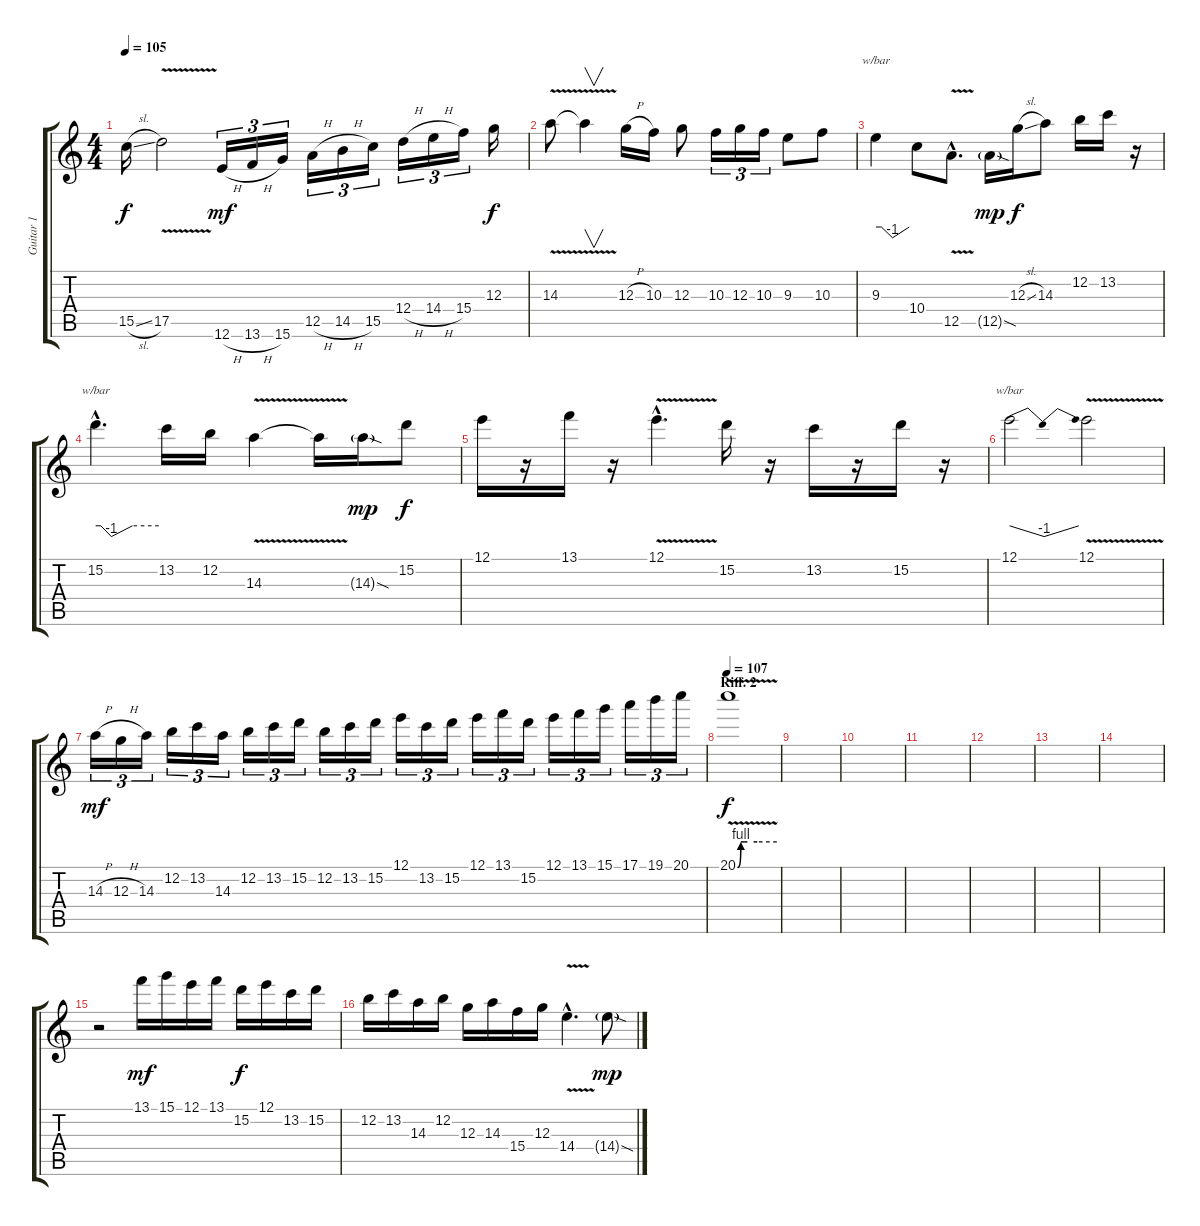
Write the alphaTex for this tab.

\track ("Guitar 1" "Guitar 1") {instrument overdrivenguitar}
\staff {score tabs}
\tuning (E4 B3 G3 D3 A2 E2) {hide}
\ts (4 4)
\tempo 105
\clef g2
\ks c
15.5{sl}.16{dy f} 17.5{v}.2 12.6{h}.16{tu (3 2) dy mf} 13.6{h}.16{tu (3 2)} 15.6.16{tu (3 2)} 12.5{h}.16{tu (3 2)} 14.5{h}.16{tu (3 2)} 15.5.16{tu (3 2)} 12.4{h}.16{tu (3 2)} 14.4{h}.16{tu (3 2)} 15.4.16{tu (3 2)} 12.3.16{dy f} |
14.3{v}.8 14.3{t}.4{v} 12.3{h}.16 10.3.16 12.3.8 10.3.16{tu (3 2)} 12.3.16{tu (3 2)} 10.3.16{tu (3 2)} 9.3.8 10.3.8 |
9.3.4{tbe (custom default 0 0 10 0 30 -4 60 0)} 10.4.8 12.5{v hac}.8{d} 12.5{sod g}.16{dy mp} 12.3{sl}.16{dy f} 14.3.8 12.2.16 13.2.16 r.16 |
15.2{hac}.4{d tbe (custom default 0 0 5 0 15 -4 35 0 60 0)} 13.2.16 12.2.16 14.3{v}.4 14.3{t}.16 14.3{sod g}.16{dy mp} 15.2.8{dy f} |
12.1.16 r.16 13.1.16 r.16 12.1{v hac}.4{d} 15.2.16 r.16 13.2.16 r.16 15.2.16 r.16 |
12.1.2{tbe (dip default 0 0 30 -4 60 0) volume 10} 12.1{v}.2 |
14.3{h}.16{tu (3 2) dy mf} 12.3{h}.16{tu (3 2)} 14.3.16{tu (3 2)} 12.2.16{tu (3 2)} 13.2.16{tu (3 2)} 14.3.16{tu (3 2)} 12.2.16{tu (3 2)} 13.2.16{tu (3 2)} 15.2.16{tu (3 2)} 12.2.16{tu (3 2)} 13.2.16{tu (3 2)} 15.2.16{tu (3 2)} 12.1.16{tu (3 2)} 13.2.16{tu (3 2)} 15.2.16{tu (3 2)} 12.1.16{tu (3 2)} 13.1.16{tu (3 2)} 15.2.16{tu (3 2)} 12.1.16{tu (3 2)} 13.1.16{tu (3 2)} 15.1.16{tu (3 2)} 17.1.16{tu (3 2)} 19.1.16{tu (3 2)} 20.1.16{tu (3 2)} |
\section ("" "Riff. 2")
\tempo 107
20.1{be (custom 0 0 5 4 10 4 15 4 30 4 60 4) v}.1{dy f} |
|
|
|
|
|
|
r.2 13.1.16{dy mf} 15.1.16 12.1.16 13.1.16 15.2.16{dy f} 12.1.16 13.2.16 15.2.16 |
12.2.16 13.2.16 14.3.16 12.2.16 12.3.16 14.3.16 15.4.16 12.3.16 14.4{v hac}.4{d} 14.4{sod g}.8{dy mp}
